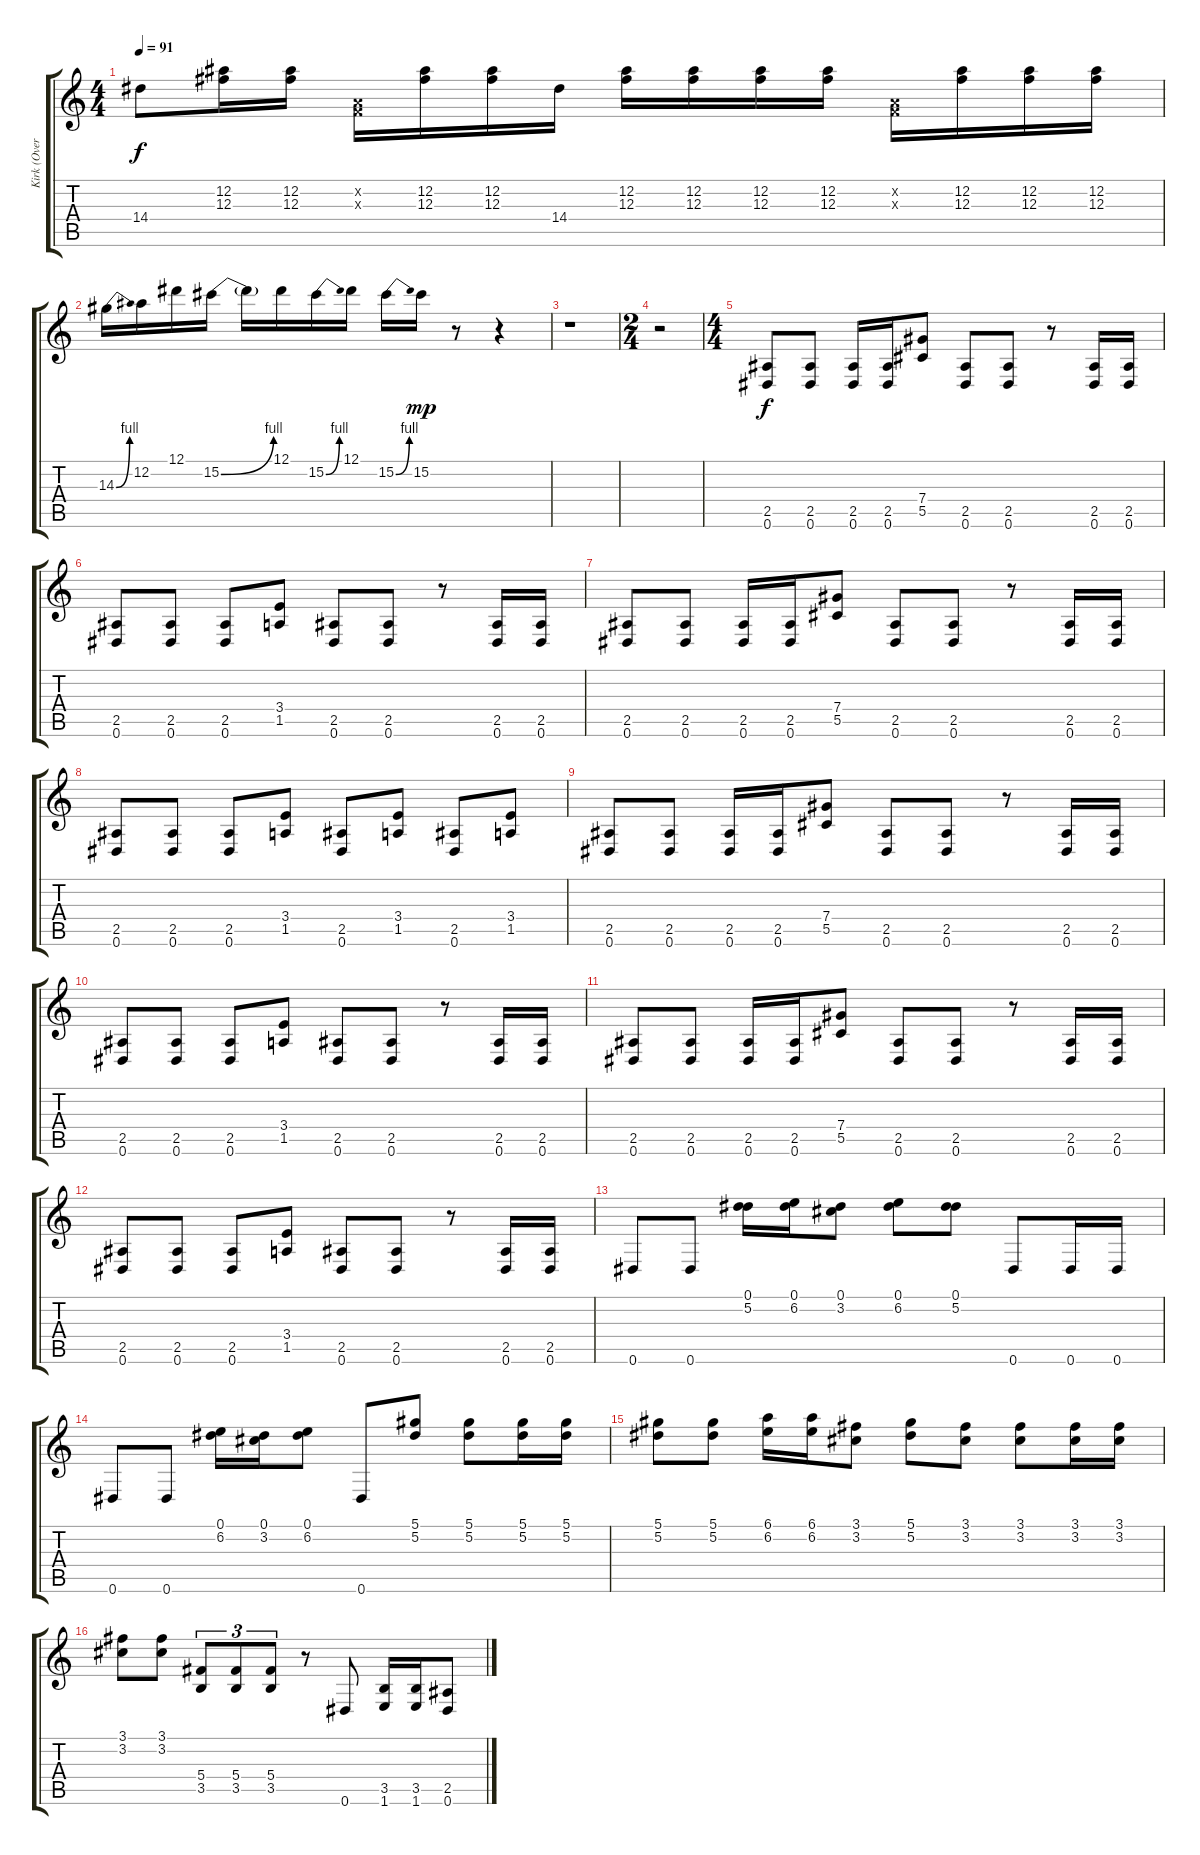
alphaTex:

\track ("Kirk (Overdriven Guitar)" "Kirk (Over") {instrument overdrivenguitar}
\staff {score tabs}
\tuning (Eb4 Bb3 Gb3 Db3 Ab2 Eb2) {hide}
\ts (4 4)
\tempo 91
\clef g2
\ks c
14.4.8{dy f} (12.2 12.3).16 (12.2 12.3).16 (-1.2{x} -1.3{x}).16 (12.2 12.3).16 (12.2 12.3).16 14.4.16 (12.2 12.3).16 (12.2 12.3).16 (12.2 12.3).16 (12.2 12.3).16 (-1.2{x} -1.3{x}).16 (12.2 12.3).16 (12.2 12.3).16 (12.2 12.3).16 |
14.3{be (bend 0 0 60 4)}.16 12.2.16 12.1.16 15.2{be (bend 0 0 60 4)}.16 15.2{t}.16 12.1.16 15.2{be (bend 0 0 60 4)}.16 12.1.16 15.2{be (bend 0 0 60 4)}.16 15.2.16{dy mp} r.8 r.4 |
r.1 |
\ts (2 4)
r.2 |
\ts (4 4)
(2.5 0.6).8{dy f volume 14} (2.5 0.6).8 (2.5 0.6).16 (2.5 0.6).16 (7.4 5.5).8 (2.5 0.6).8 (2.5 0.6).8 r.8 (2.5 0.6).16 (2.5 0.6).16 |
(2.5 0.6).8 (2.5 0.6).8 (2.5 0.6).8 (3.4 1.5).8 (2.5 0.6).8 (2.5 0.6).8 r.8 (2.5 0.6).16 (2.5 0.6).16 |
(2.5 0.6).8 (2.5 0.6).8 (2.5 0.6).16 (2.5 0.6).16 (7.4 5.5).8 (2.5 0.6).8 (2.5 0.6).8 r.8 (2.5 0.6).16 (2.5 0.6).16 |
(2.5 0.6).8 (2.5 0.6).8 (2.5 0.6).8 (3.4 1.5).8 (2.5 0.6).8 (3.4 1.5).8 (2.5 0.6).8 (3.4 1.5).8 |
(2.5 0.6).8 (2.5 0.6).8 (2.5 0.6).16 (2.5 0.6).16 (7.4 5.5).8 (2.5 0.6).8 (2.5 0.6).8 r.8 (2.5 0.6).16 (2.5 0.6).16 |
(2.5 0.6).8 (2.5 0.6).8 (2.5 0.6).8 (3.4 1.5).8 (2.5 0.6).8 (2.5 0.6).8 r.8 (2.5 0.6).16 (2.5 0.6).16 |
(2.5 0.6).8 (2.5 0.6).8 (2.5 0.6).16 (2.5 0.6).16 (7.4 5.5).8 (2.5 0.6).8 (2.5 0.6).8 r.8 (2.5 0.6).16 (2.5 0.6).16 |
(2.5 0.6).8 (2.5 0.6).8 (2.5 0.6).8 (3.4 1.5).8 (2.5 0.6).8 (2.5 0.6).8 r.8 (2.5 0.6).16 (2.5 0.6).16 |
0.6.8 0.6.8 (0.1 5.2).16 (0.1 6.2).16 (0.1 3.2).8 (0.1 6.2).8 (0.1 5.2).8 0.6.8 0.6.16 0.6.16 |
0.6.8 0.6.8 (0.1 6.2).16 (0.1 3.2).16 (0.1 6.2).8 0.6.8 (5.1 5.2).8 (5.1 5.2).8 (5.1 5.2).16 (5.1 5.2).16 |
(5.1 5.2).8 (5.1 5.2).8 (6.1 6.2).16 (6.1 6.2).16 (3.1 3.2).8 (5.1 5.2).8 (3.1 3.2).8 (3.1 3.2).8 (3.1 3.2).16 (3.1 3.2).16 |
(3.1 3.2).8 (3.1 3.2).8 (5.4 3.5).8{tu (3 2)} (5.4 3.5).8{tu (3 2)} (5.4 3.5).8{tu (3 2)} r.8 0.6.8 (3.5 1.6).16 (3.5 1.6).16 (2.5 0.6).8
